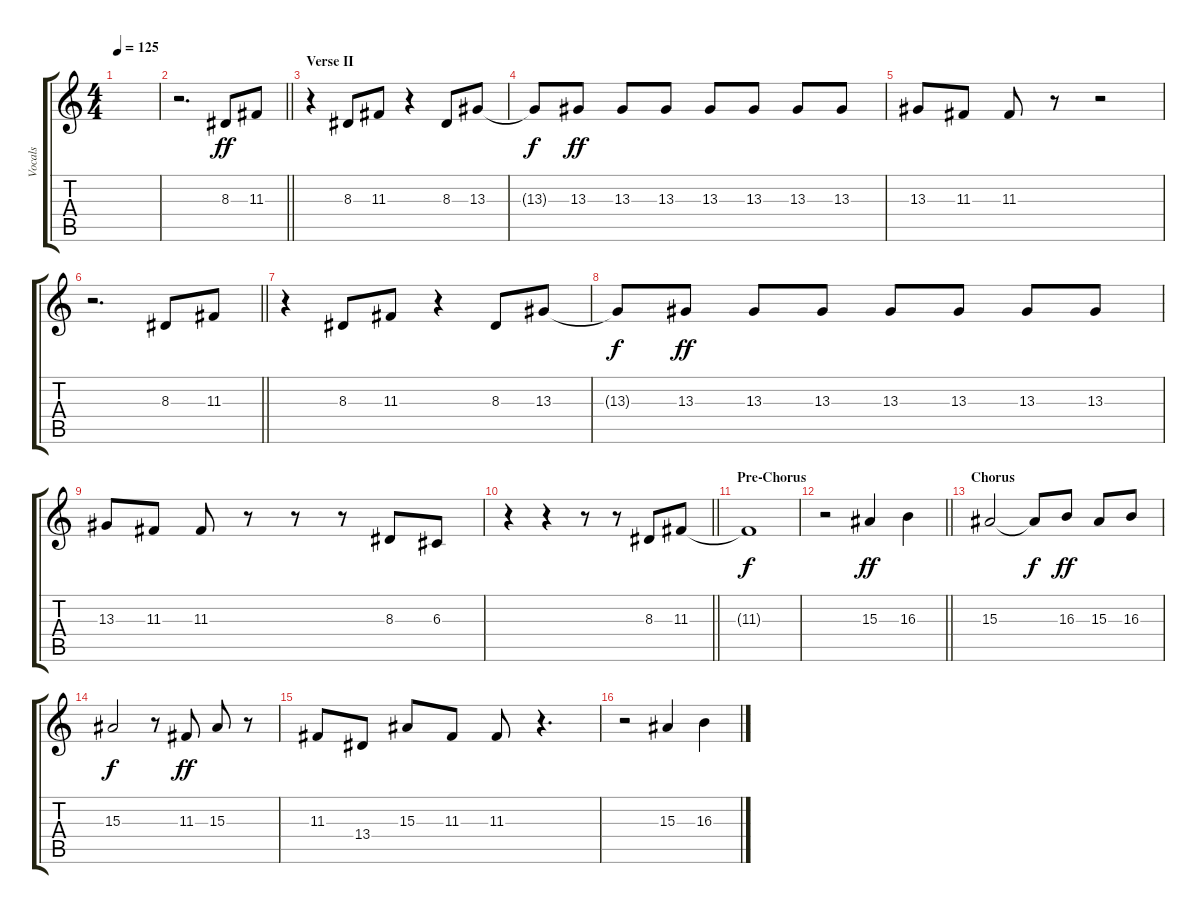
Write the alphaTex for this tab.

\track ("Vocals" "Vocals") {instrument altosax}
\staff {score tabs}
\tuning (E4 B3 G3 D3 A2 E2) {hide}
\ts (4 4)
\tempo 125
\clef g2
\ks c
|
\barLineRight lightlight
r.2{d} 8.3.8{dy ff} 11.3.8 |
\section ("" "Verse II")
r.4 8.3.8 11.3.8 r.4 8.3.8 13.3.8 |
13.3{t}.8{dy f} 13.3.8{dy ff} 13.3.8 13.3.8 13.3.8 13.3.8 13.3.8 13.3.8 |
13.3.8 11.3.8 11.3.8 r.8 r.2 |
\barLineRight lightlight
r.2{d} 8.3.8 11.3.8 |
r.4 8.3.8 11.3.8 r.4 8.3.8 13.3.8 |
13.3{t}.8{dy f} 13.3.8{dy ff} 13.3.8 13.3.8 13.3.8 13.3.8 13.3.8 13.3.8 |
13.3.8 11.3.8 11.3.8 r.8 r.8 r.8 8.3.8 6.3.8 |
\barLineRight lightlight
r.4 r.4 r.8 r.8 8.3.8 11.3.8 |
\section ("" "Pre-Chorus")
11.3{t}.1{dy f} |
\barLineRight lightlight
r.2 15.3.4{dy ff} 16.3.4 |
\section ("" "Chorus")
15.3.2 15.3{t}.8{dy f} 16.3.8{dy ff} 15.3.8 16.3.8 |
15.3.2{dy f} r.8 11.3.8{dy ff} 15.3.8 r.8 |
11.3.8 13.4.8 15.3.8 11.3.8 11.3.8 r.4{d} |
r.2 15.3.4 16.3.4
